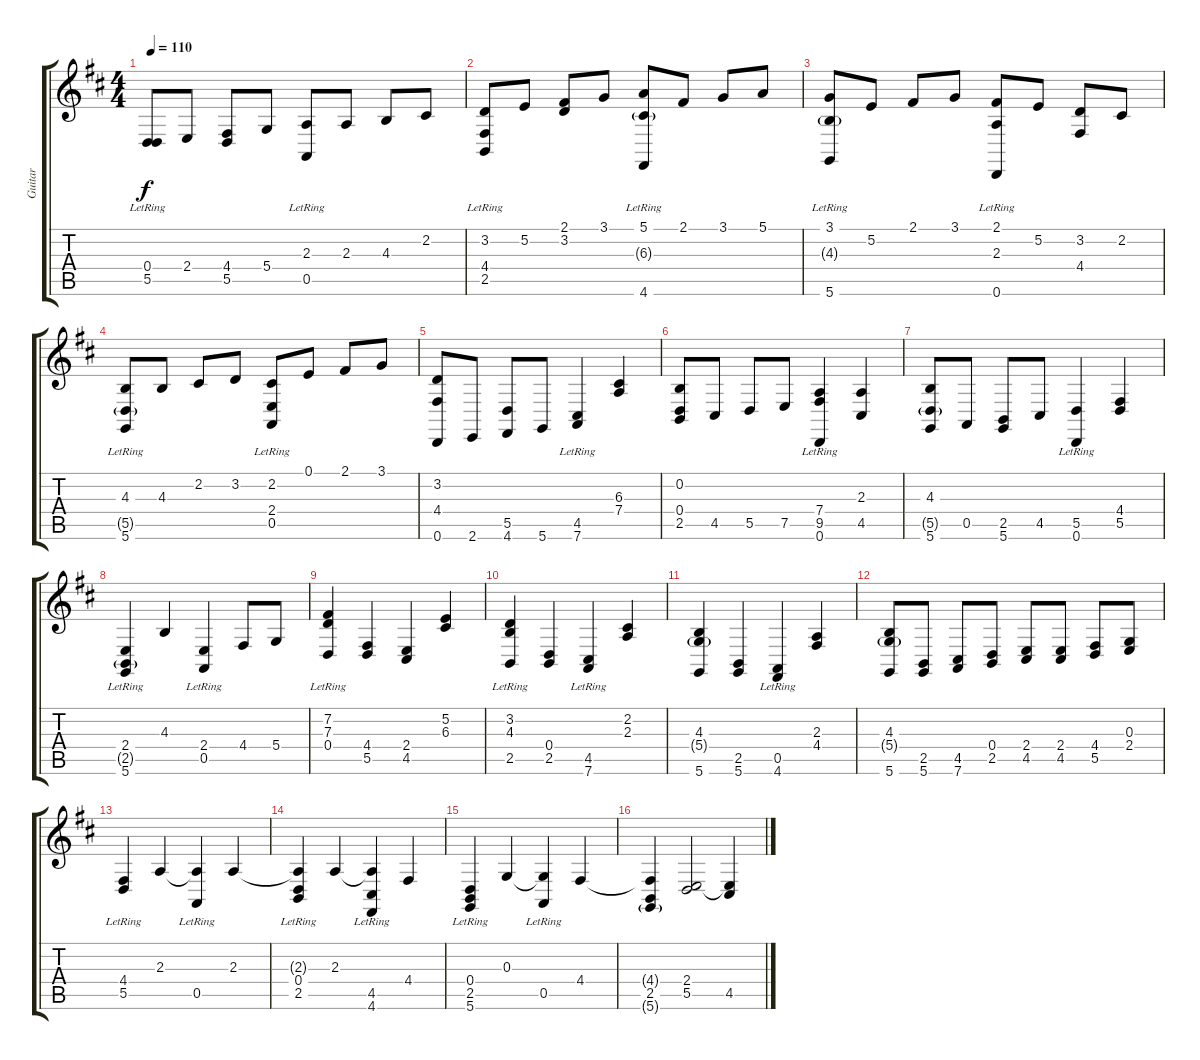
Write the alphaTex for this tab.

\track ("Guitar" "Guitar") {instrument acousticgrandpiano}
\staff {score tabs}
\tuning (E4 B3 G3 D3 A2 D2) {hide}
\ts (4 4)
\tempo 110
\clef g2
\ks d
(0.4 5.5{lr}).8{dy f volume 12} 2.4.8 (4.4 5.5).8 5.4.8 (2.3 0.5{lr}).8 2.3.8 4.3.8 2.2.8 |
(3.2 4.4 2.5{lr}).8 5.2.8 (2.1 3.2).8 3.1.8 (5.1 6.3{g} 4.6{lr}).8 2.1.8 3.1.8 5.1.8 |
(3.1 4.3{g lr} 5.6{lr}).8 5.2.8 2.1.8 3.1.8 (2.1 2.3 0.6{lr}).8 5.2.8 (3.2 4.4).8 2.2.8 |
(4.3 5.5{g lr} 5.6{lr}).8 4.3.8 2.2.8 3.2.8 (2.2{lr} 2.4{lr} 0.5{lr}).8{volume 14} 0.1.8 2.1.8 3.1.8 |
(3.2 4.4 0.6).8 2.6.8 (5.5 4.6).8 5.6.8 (4.5 7.6{lr}).4 (6.3 7.4).4 |
(0.2 0.4 2.5).8 4.5.8 5.5.8 7.5.8 (7.4 9.5 0.6{lr}).4 (2.3 4.5).4 |
(4.3 5.5{g} 5.6).8 0.5.8 (2.5 5.6).8 4.5.8 (5.5 0.6{lr}).4 (4.4 5.5).4 |
(2.4 2.5{g} 5.6{lr}).4 4.3.4 (2.4 0.5{lr}).4{volume 16} 4.4.8 5.4.8 |
(7.2 7.3 0.4{lr}).4 (4.4 5.5).4 (2.4 4.5).4 (5.2 6.3).4 |
(3.2 4.3 2.5{lr}).4 (0.4 2.5).4 (4.5 7.6{lr}).4 (2.2 2.3).4 |
(4.3 5.4{g} 5.6).4 (2.5 5.6).4 (0.5 4.6{lr}).4 (2.3 4.4).4 |
(4.3 5.4{g} 5.6).8 (2.5 5.6).8 (4.5 7.6).8 (0.4 2.5).8 (2.4 4.5).8{volume 10} (2.4 4.5).8 (4.4 5.5).8 (0.3 2.4).8 |
(4.4 5.5{lr}).4 2.3.4 (2.3{t} 0.5{lr}).4 2.3.4 |
(2.3{t} 0.4 2.5{lr}).4 2.3.4 (2.3{t} 4.5{lr} 4.6{lr}).4 4.4.4 |
(0.4 2.5 5.6{lr}).4 0.3.4 (0.3{t} 0.5{lr}).4 4.4.4 |
(4.4{t} 2.5 5.6{g}).4 (2.4 5.5).2 (2.4{t} 4.5).4
